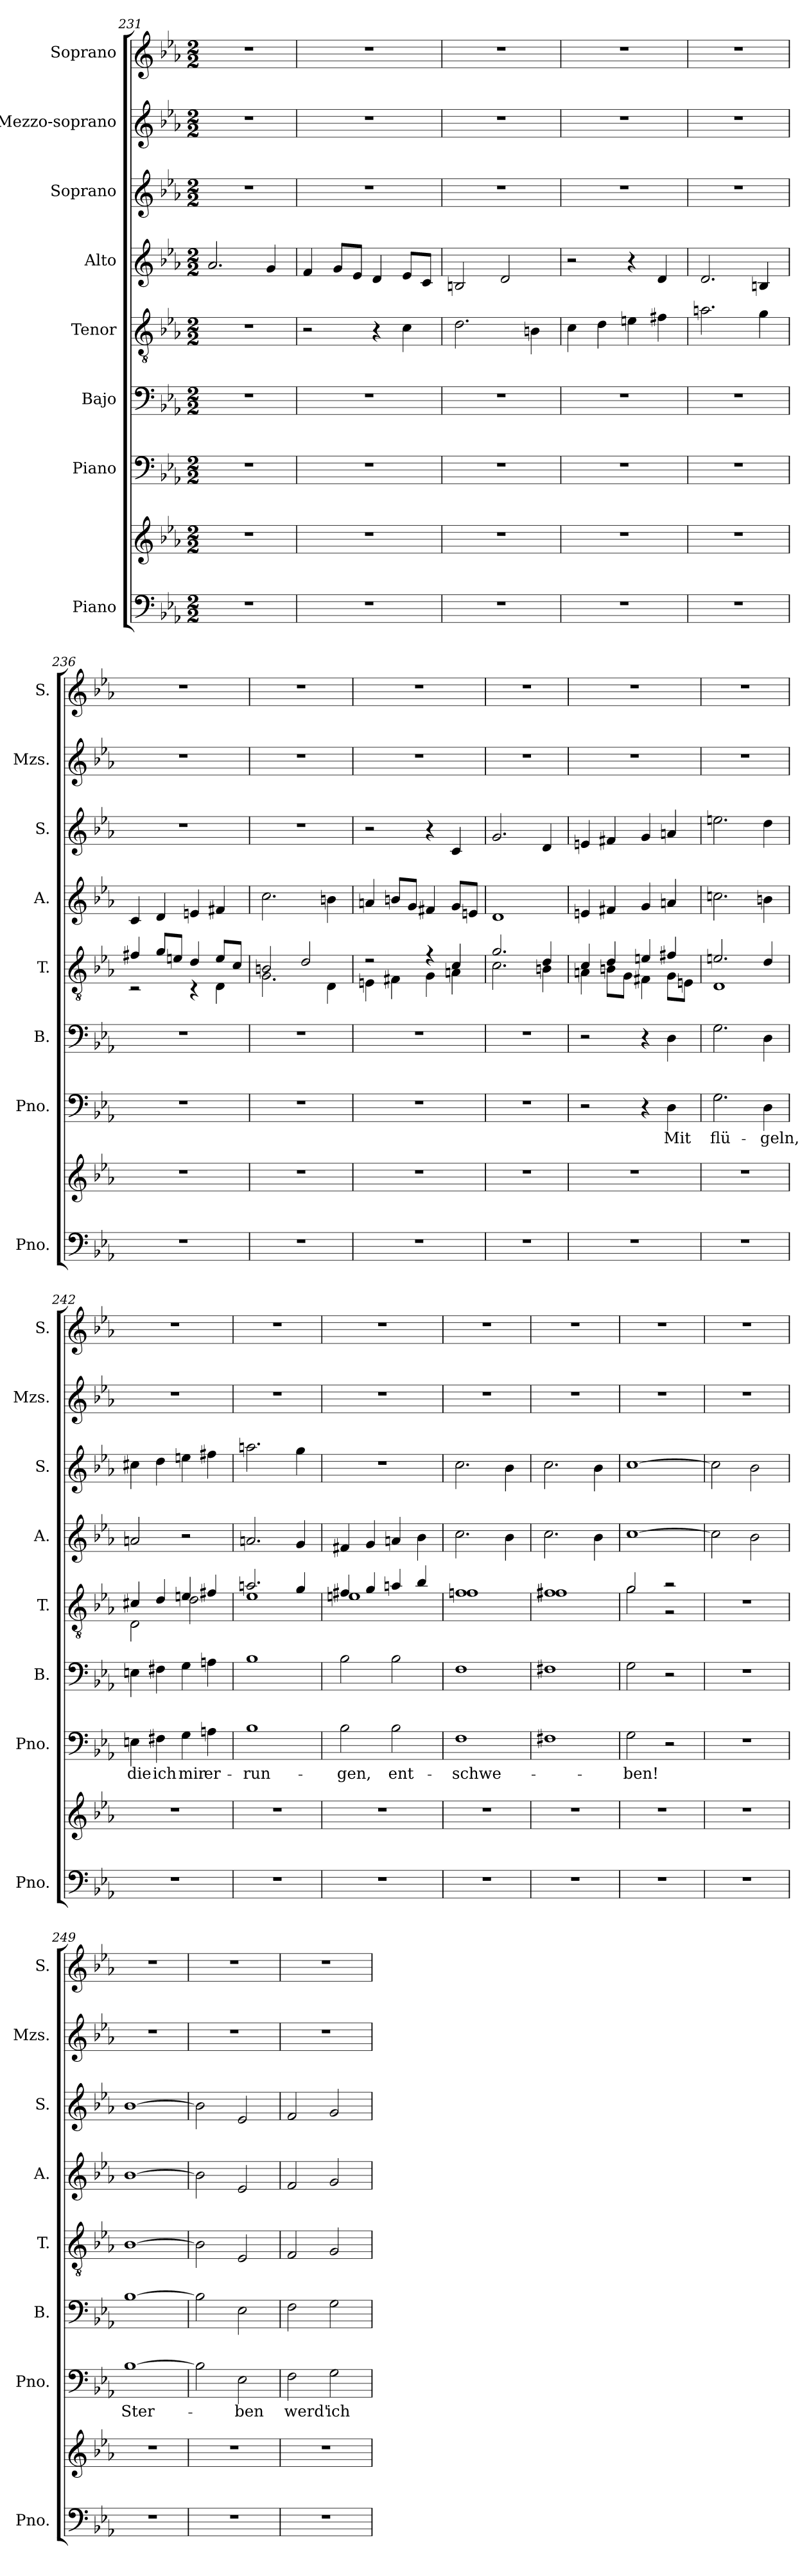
**kern	**kern	**kern	**text	**kern	**kern	**kern	**kern	**kern	**kern
*part8	*part8	*part7	*part7	*part6	*part5	*part4	*part3	*part2	*part1
*staff9	*staff8	*staff7	*staff7	*staff6	*staff5	*staff4	*staff3	*staff2	*staff1
*I"Piano	*	*I"Piano	*	*I"Bajo	*I"Tenor	*I"Alto	*I"Soprano	*I"Mezzo-soprano	*I"Soprano
*I'Pno.	*	*I'Pno.	*	*I'B.	*I'T.	*I'A.	*I'S.	*I'Mzs.	*I'S.
*clefF4	*clefG2	*clefF4	*	*clefF4	*clefGv2	*clefG2	*clefG2	*clefG2	*clefG2
*k[b-e-a-]	*k[b-e-a-]	*k[b-e-a-]	*	*k[b-e-a-]	*k[b-e-a-]	*k[b-e-a-]	*k[b-e-a-]	*k[b-e-a-]	*k[b-e-a-]
*M2/2	*M2/2	*M2/2	*	*M2/2	*M2/2	*M2/2	*M2/2	*M2/2	*M2/2
=231	=231	=231	=231	=231	=231	=231	=231	=231	=231
1r	1r	1r	.	1r	1r	2.a-/	1r	1r	1r
.	.	.	.	.	.	4g/	.	.	.
=232	=232	=232	=232	=232	=232	=232	=232	=232	=232
1r	1r	1r	.	1r	2r	4f/	1r	1r	1r
.	.	.	.	.	.	8g/L	.	.	.
.	.	.	.	.	.	8e-/J	.	.	.
.	.	.	.	.	4r	4d/	.	.	.
.	.	.	.	.	4c\	8e-/L	.	.	.
.	.	.	.	.	.	8c/J	.	.	.
=233	=233	=233	=233	=233	=233	=233	=233	=233	=233
1r	1r	1r	.	1r	2.d\	2Bn/	1r	1r	1r
.	.	.	.	.	.	2d/	.	.	.
.	.	.	.	.	4Bn\	.	.	.	.
=234	=234	=234	=234	=234	=234	=234	=234	=234	=234
1r	1r	1r	.	1r	4c\	2r	1r	1r	1r
.	.	.	.	.	4d\	.	.	.	.
.	.	.	.	.	4en\	4r	.	.	.
.	.	.	.	.	4f#X\	4d/	.	.	.
=235	=235	=235	=235	=235	=235	=235	=235	=235	=235
1r	1r	1r	.	1r	2.an\	2.d/	1r	1r	1r
.	.	.	.	.	4g\	4Bn/	.	.	.
=236	=236	=236	=236	=236	=236	=236	=236	=236	=236
*	*	*	*	*	*^	*	*	*	*
1r	1r	1r	.	1r	4f#X/	2r	4c/	1r	1r	1r
.	.	.	.	.	8g/L	.	4d/	.	.	.
.	.	.	.	.	8en/J	.	.	.	.	.
.	.	.	.	.	4d/	4r	4en/	.	.	.
.	.	.	.	.	8e/L	4D\	4f#X/	.	.	.
.	.	.	.	.	8c/J	.	.	.	.	.
!!LO:PB:g=z
=237	=237	=237	=237	=237	=237	=237	=237	=237	=237	=237
1r	1r	1r	.	1r	2Bn/	2.G\	2.cc\	1r	1r	1r
.	.	.	.	.	2d/	.	.	.	.	.
.	.	.	.	.	.	4D\	4bn\	.	.	.
=238	=238	=238	=238	=238	=238	=238	=238	=238	=238	=238
1r	1r	1r	.	1r	2r	4En\	4an/	2r	1r	1r
.	.	.	.	.	.	4F#X\	8bn/L	.	.	.
.	.	.	.	.	.	.	8g/J	.	.	.
.	.	.	.	.	4r	4G\	4f#X/	4r	.	.
.	.	.	.	.	4c/	4An\	8g/L	4c/	.	.
.	.	.	.	.	.	.	8en/J	.	.	.
=239	=239	=239	=239	=239	=239	=239	=239	=239	=239	=239
1r	1r	1r	.	1r	2.g/	2.c\	1d	2.g/	1r	1r
.	.	.	.	.	4d/	4Bn\	.	4d/	.	.
=240	=240	=240	=240	=240	=240	=240	=240	=240	=240	=240
1r	1r	2r	.	2r	4c/	4An\	4en/	4en/	1r	1r
.	.	.	.	.	4d/	8Bn\L	4f#X/	4f#X/	.	.
.	.	.	.	.	.	8G\J	.	.	.	.
.	.	4r	.	4r	4en/	4F#X\	4g/	4g/	.	.
.	.	4D\	Mit	4D\	4f#X/	8G\L	4an/	4an/	.	.
.	.	.	.	.	.	8En\J	.	.	.	.
=241	=241	=241	=241	=241	=241	=241	=241	=241	=241	=241
1r	1r	2.G\	flü-	2.G\	2.en/	1D	2.ccn\	2.een\	1r	1r
.	.	4D\	-geln,	4D\	4d/	.	4bn\	4dd\	.	.
=242	=242	=242	=242	=242	=242	=242	=242	=242	=242	=242
1r	1r	4En\	die	4En\	4c#X/	2D\	2an/	4cc#X\	1r	1r
.	.	4F#X\	ich	4F#X\	4d/	.	.	4dd\	.	.
.	.	4G\	mir	4G\	4en/	2d\	2r	4een\	.	.
.	.	4An\	er-	4An\	4f#X/	.	.	4ff#X\	.	.
!!LO:PB:g=z
=243	=243	=243	=243	=243	=243	=243	=243	=243	=243	=243
1r	1r	1B-	-run-	1B-	2.an/	1e-	2.an/	2.aan\	1r	1r
.	.	.	.	.	4g/	.	4g/	4gg\	.	.
=244	=244	=244	=244	=244	=244	=244	=244	=244	=244	=244
1r	1r	2B-\	-gen,	2B-\	4f#X/	1en	4f#X/	1r	1r	1r
.	.	.	.	.	4g/	.	4g/	.	.	.
.	.	2B-\	ent-	2B-\	4an/	.	4an/	.	.	.
.	.	.	.	.	4b-/	.	4b-\	.	.	.
=245	=245	=245	=245	=245	=245	=245	=245	=245	=245	=245
1r	1r	1F	-schwe-	1F	1fn	1f	2.cc\	2.cc\	1r	1r
.	.	.	.	.	.	.	4b-\	4b-\	.	.
=246	=246	=246	=246	=246	=246	=246	=246	=246	=246	=246
1r	1r	1F#X	.	1F#X	1f#X	1f#	2.cc\	2.cc\	1r	1r
.	.	.	.	.	.	.	4b-\	4b-\	.	.
=247	=247	=247	=247	=247	=247	=247	=247	=247	=247	=247
1r	1r	2G\	-ben!	2G\	2g/	2g\	[1cc	[1cc	1r	1r
.	.	2r	.	2r	2r	2r	.	.	.	.
*	*	*	*	*	*v	*v	*	*	*	*
=248	=248	=248	=248	=248	=248	=248	=248	=248	=248
1r	1r	1r	.	1r	1r	2cc\]	2cc\]	1r	1r
.	.	.	.	.	.	2b-\	2b-\	.	.
=249	=249	=249	=249	=249	=249	=249	=249	=249	=249
!!LO:REH:place=s1:a:B:fs=14:t=47
*	*	*	*	*	*	*	*	*	*MM170
1r	1r	[1B-	Ster-	[1B-	[1B-	[1b-	[1b-	1r	1r
=250	=250	=250	=250	=250	=250	=250	=250	=250	=250
1r	1r	2B-\]	.	2B-\]	2B-\]	2b-\]	2b-\]	1r	1r
.	.	2E-\	-ben	2E-\	2E-/	2e-/	2e-/	.	.
=251	=251	=251	=251	=251	=251	=251	=251	=251	=251
1r	1r	2F\	werd'	2F\	2F/	2f/	2f/	1r	1r
.	.	2G\	ich	2G\	2G/	2g/	2g/	.	.
=	=	=	=	=	=	=	=	=	=
*-	*-	*-	*-	*-	*-	*-	*-	*-	*-
